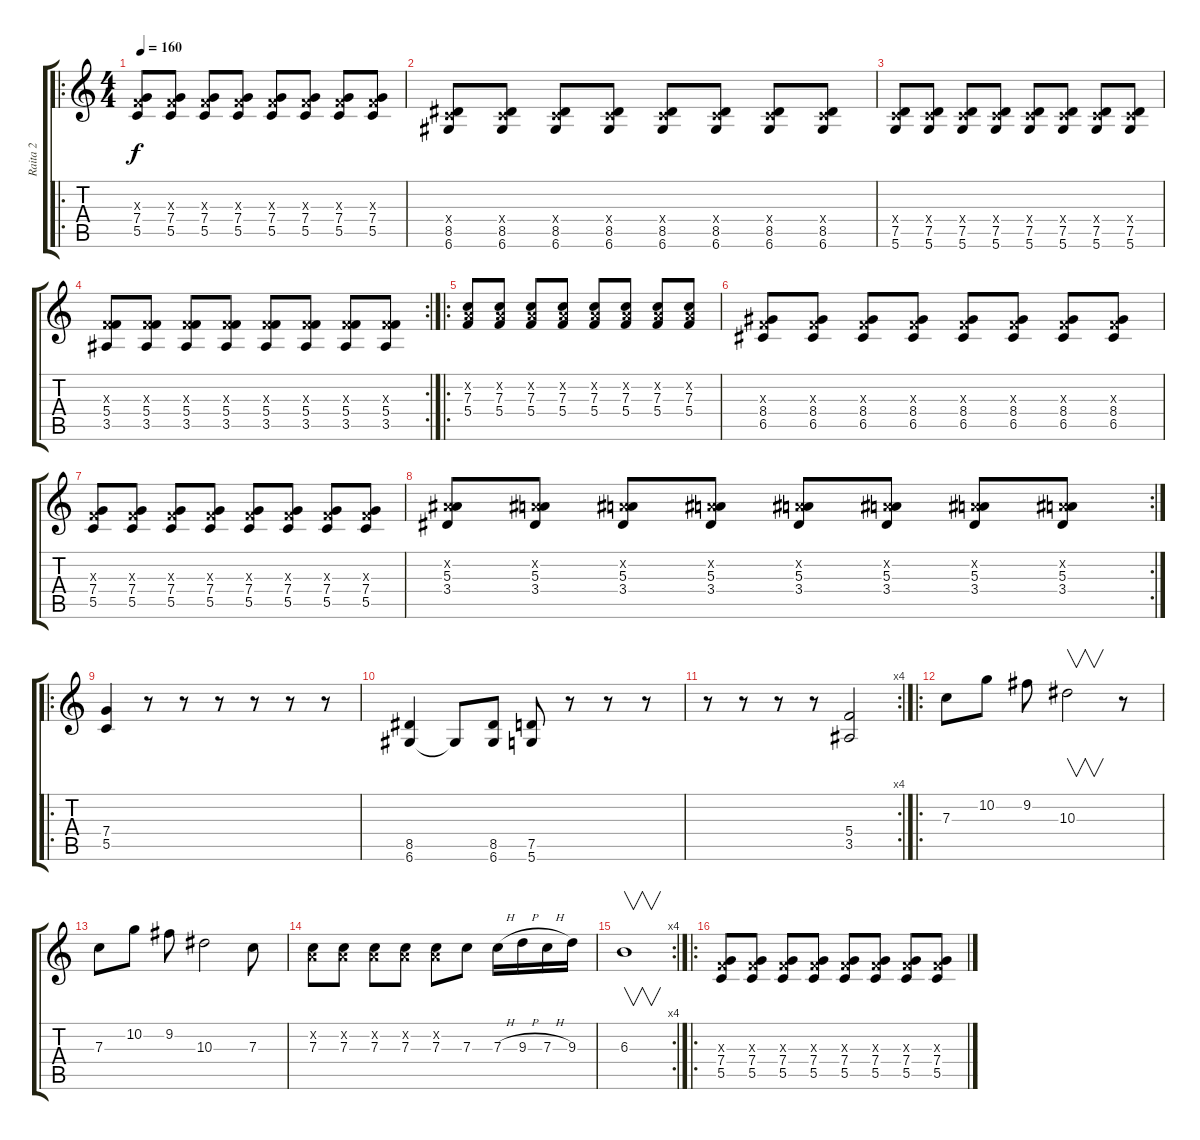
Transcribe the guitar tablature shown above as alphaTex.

\track ("Raita 2" "Raita 2") {instrument distortionguitar}
\staff {score tabs}
\tuning (D4 A3 F3 C3 G2 D2) {hide}
\ro
\ts (4 4)
\tempo 160
\clef g2
\ks c
(0.3{x} 7.4 5.5).8{dy f instrument distortionguitar} (0.3{x} 7.4 5.5).8 (0.3{x} 7.4 5.5).8 (0.3{x} 7.4 5.5).8 (0.3{x} 7.4 5.5).8 (0.3{x} 7.4 5.5).8 (0.3{x} 7.4 5.5).8 (0.3{x} 7.4 5.5).8 |
(0.4{x} 8.5 6.6).8 (0.4{x} 8.5 6.6).8 (0.4{x} 8.5 6.6).8 (0.4{x} 8.5 6.6).8 (0.4{x} 8.5 6.6).8 (0.4{x} 8.5 6.6).8 (0.4{x} 8.5 6.6).8 (0.4{x} 8.5 6.6).8 |
(0.4{x} 7.5 5.6).8 (0.4{x} 7.5 5.6).8 (0.4{x} 7.5 5.6).8 (0.4{x} 7.5 5.6).8 (0.4{x} 7.5 5.6).8 (0.4{x} 7.5 5.6).8 (0.4{x} 7.5 5.6).8 (0.4{x} 7.5 5.6).8 |
\rc 2
(0.3{x} 5.4 3.5).8 (0.3{x} 5.4 3.5).8 (0.3{x} 5.4 3.5).8 (0.3{x} 5.4 3.5).8 (0.3{x} 5.4 3.5).8 (0.3{x} 5.4 3.5).8 (0.3{x} 5.4 3.5).8 (0.3{x} 5.4 3.5).8 |
\ro
(0.2{x} 7.3 5.4).8 (0.2{x} 7.3 5.4).8 (0.2{x} 7.3 5.4).8 (0.2{x} 7.3 5.4).8 (0.2{x} 7.3 5.4).8 (0.2{x} 7.3 5.4).8 (0.2{x} 7.3 5.4).8 (0.2{x} 7.3 5.4).8 |
(0.3{x} 8.4 6.5).8 (0.3{x} 8.4 6.5).8 (0.3{x} 8.4 6.5).8 (0.3{x} 8.4 6.5).8 (0.3{x} 8.4 6.5).8 (0.3{x} 8.4 6.5).8 (0.3{x} 8.4 6.5).8 (0.3{x} 8.4 6.5).8 |
(0.3{x} 7.4 5.5).8 (0.3{x} 7.4 5.5).8 (0.3{x} 7.4 5.5).8 (0.3{x} 7.4 5.5).8 (0.3{x} 7.4 5.5).8 (0.3{x} 7.4 5.5).8 (0.3{x} 7.4 5.5).8 (0.3{x} 7.4 5.5).8 |
\rc 2
(0.2{x} 5.3 3.4).8 (0.2{x} 5.3 3.4).8 (0.2{x} 5.3 3.4).8 (0.2{x} 5.3 3.4).8 (0.2{x} 5.3 3.4).8 (0.2{x} 5.3 3.4).8 (0.2{x} 5.3 3.4).8 (0.2{x} 5.3 3.4).8 |
\ro
(7.4 5.5).4 r.8 r.8 r.8 r.8 r.8 r.8 |
(8.5 6.6).4 6.6{t}.8 (8.5 6.6).8 (7.5 5.6).8 r.8 r.8 r.8 |
\rc 4
r.8 r.8 r.8 r.8 (5.4 3.5).2 |
\ro
7.3.8 10.2.8 9.2.8 10.3.2{v} r.8 |
7.3.8 10.2.8 9.2.8 10.3.2 7.3.8 |
(0.2{x} 7.3).8 (0.2{x} 7.3).8 (0.2{x} 7.3).8 (0.2{x} 7.3).8 (0.2{x} 7.3).8 7.3.8 7.3{h}.16 9.3{h}.16 7.3{h}.16 9.3.16 |
\rc 4
6.3.1{v} |
\ro
(0.3{x} 7.4 5.5).8 (0.3{x} 7.4 5.5).8 (0.3{x} 7.4 5.5).8 (0.3{x} 7.4 5.5).8 (0.3{x} 7.4 5.5).8 (0.3{x} 7.4 5.5).8 (0.3{x} 7.4 5.5).8 (0.3{x} 7.4 5.5).8
